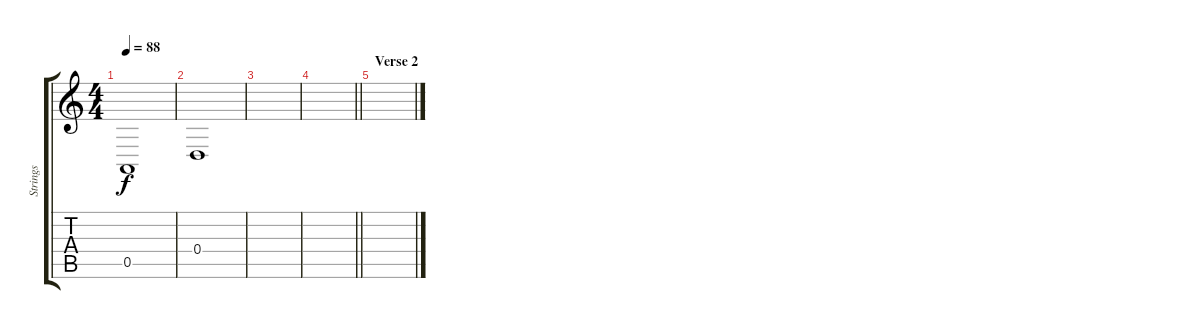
\track ("Strings" "Strings") {instrument stringensemble1}
\staff {score tabs}
\tuning (E4 B3 G3 D3 A2 E2) {hide}
\ts (4 4)
\tempo 88
\clef g2
\ks c
0.5.1{dy f} |
0.4.1 |
|
\barLineRight lightlight
|
\section ("" "Verse 2")
